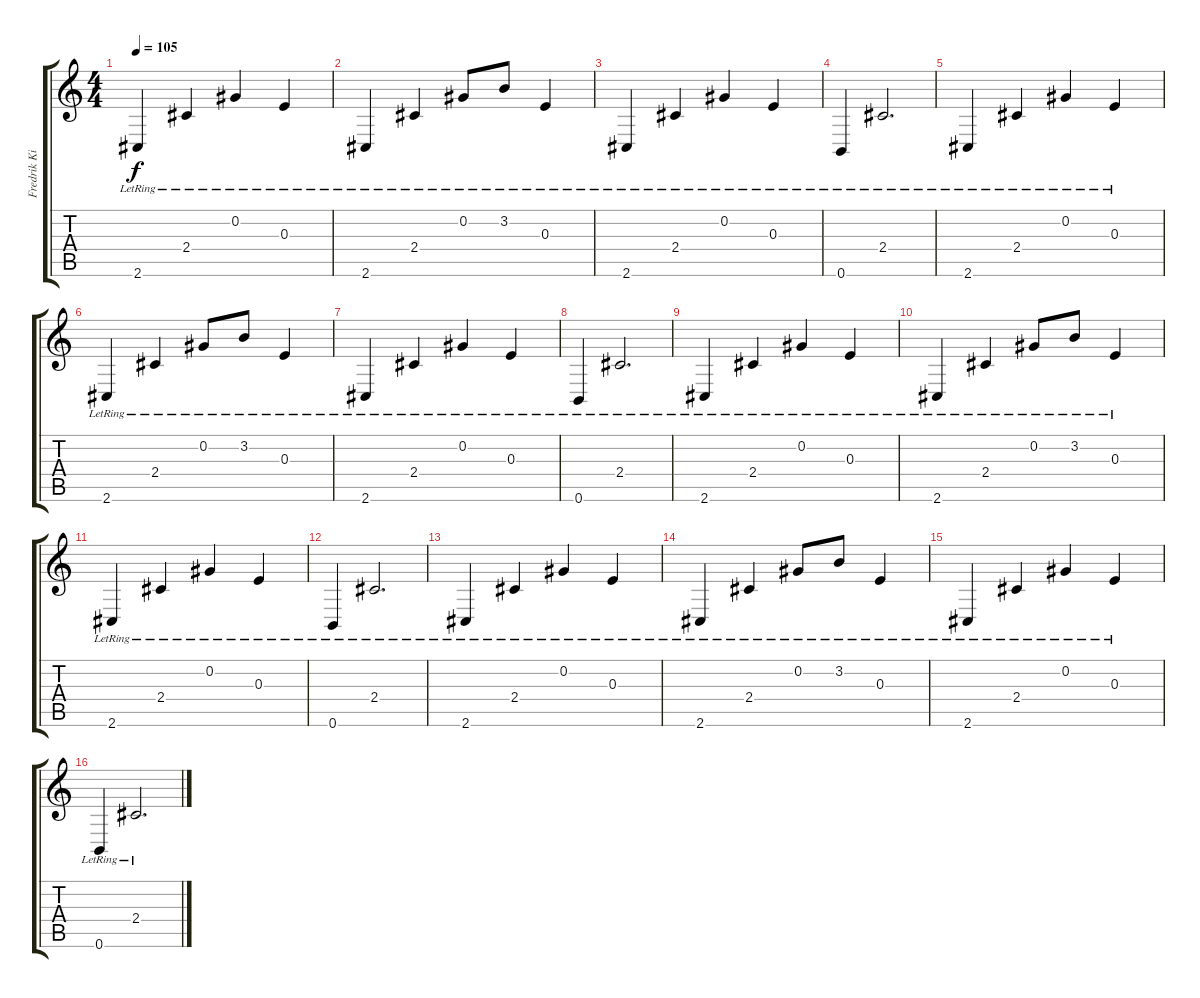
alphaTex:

\track ("Fredrik Kihlberg" "Fredrik Ki") {instrument distortionguitar}
\staff {score tabs}
\tuning (Db4 Ab3 E3 B2 Gb2 B1) {hide}
\ts (4 4)
\tempo 105
\clef g2
\ks c
2.6{lr}.4{dy f volume 10 instrument electricguitarjazz} 2.4{lr}.4 0.2{lr}.4 0.3{lr}.4 |
2.6{lr}.4 2.4{lr}.4 0.2{lr}.8 3.2{lr}.8 0.3{lr}.4 |
2.6{lr}.4{volume 10 instrument electricguitarjazz} 2.4{lr}.4 0.2{lr}.4 0.3{lr}.4 |
0.6{lr}.4 2.4{lr}.2{d} |
2.6{lr}.4{volume 10 instrument electricguitarjazz} 2.4{lr}.4 0.2{lr}.4 0.3{lr}.4 |
2.6{lr}.4 2.4{lr}.4 0.2{lr}.8 3.2{lr}.8 0.3{lr}.4 |
2.6{lr}.4{volume 10 instrument electricguitarjazz} 2.4{lr}.4 0.2{lr}.4 0.3{lr}.4 |
0.6{lr}.4 2.4{lr}.2{d} |
2.6{lr}.4{volume 10 instrument electricguitarjazz} 2.4{lr}.4 0.2{lr}.4 0.3{lr}.4 |
2.6{lr}.4 2.4{lr}.4 0.2{lr}.8 3.2{lr}.8 0.3{lr}.4 |
2.6{lr}.4{volume 10 instrument electricguitarjazz} 2.4{lr}.4 0.2{lr}.4 0.3{lr}.4 |
0.6{lr}.4 2.4{lr}.2{d} |
2.6{lr}.4{volume 10 instrument electricguitarjazz} 2.4{lr}.4 0.2{lr}.4 0.3{lr}.4 |
2.6{lr}.4 2.4{lr}.4 0.2{lr}.8 3.2{lr}.8 0.3{lr}.4 |
2.6{lr}.4{volume 10 instrument electricguitarjazz} 2.4{lr}.4 0.2{lr}.4 0.3{lr}.4 |
0.6{lr}.4 2.4{lr}.2{d}
